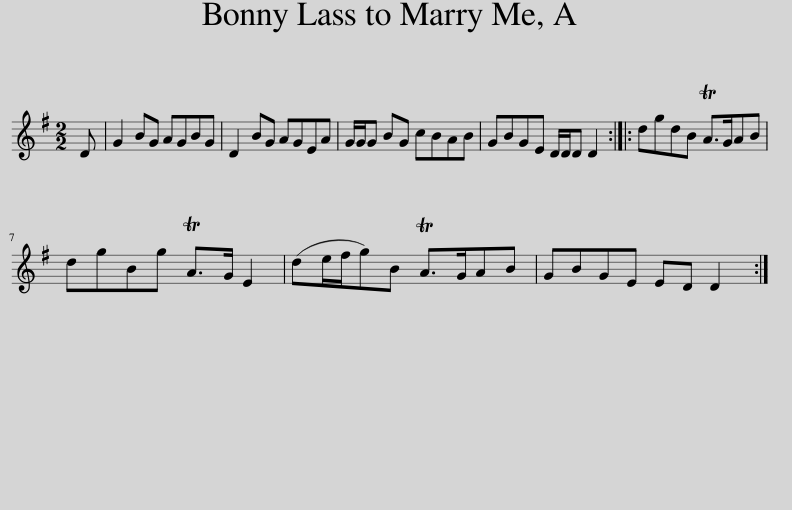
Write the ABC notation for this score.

X:1
L:1/8
M:2/2
I:linebreak $
K:G
V:1 treble
V:1
 D | G2 BG AGBG | D2 BG AGEA | G/G/G BG cBAB | GBGE D/D/D D2 :: %5
 dgdB TA>GAB |$ dgBg TA>G E2 | (de/f/g)B TA>GAB | GBGE ED D2 :| %9
